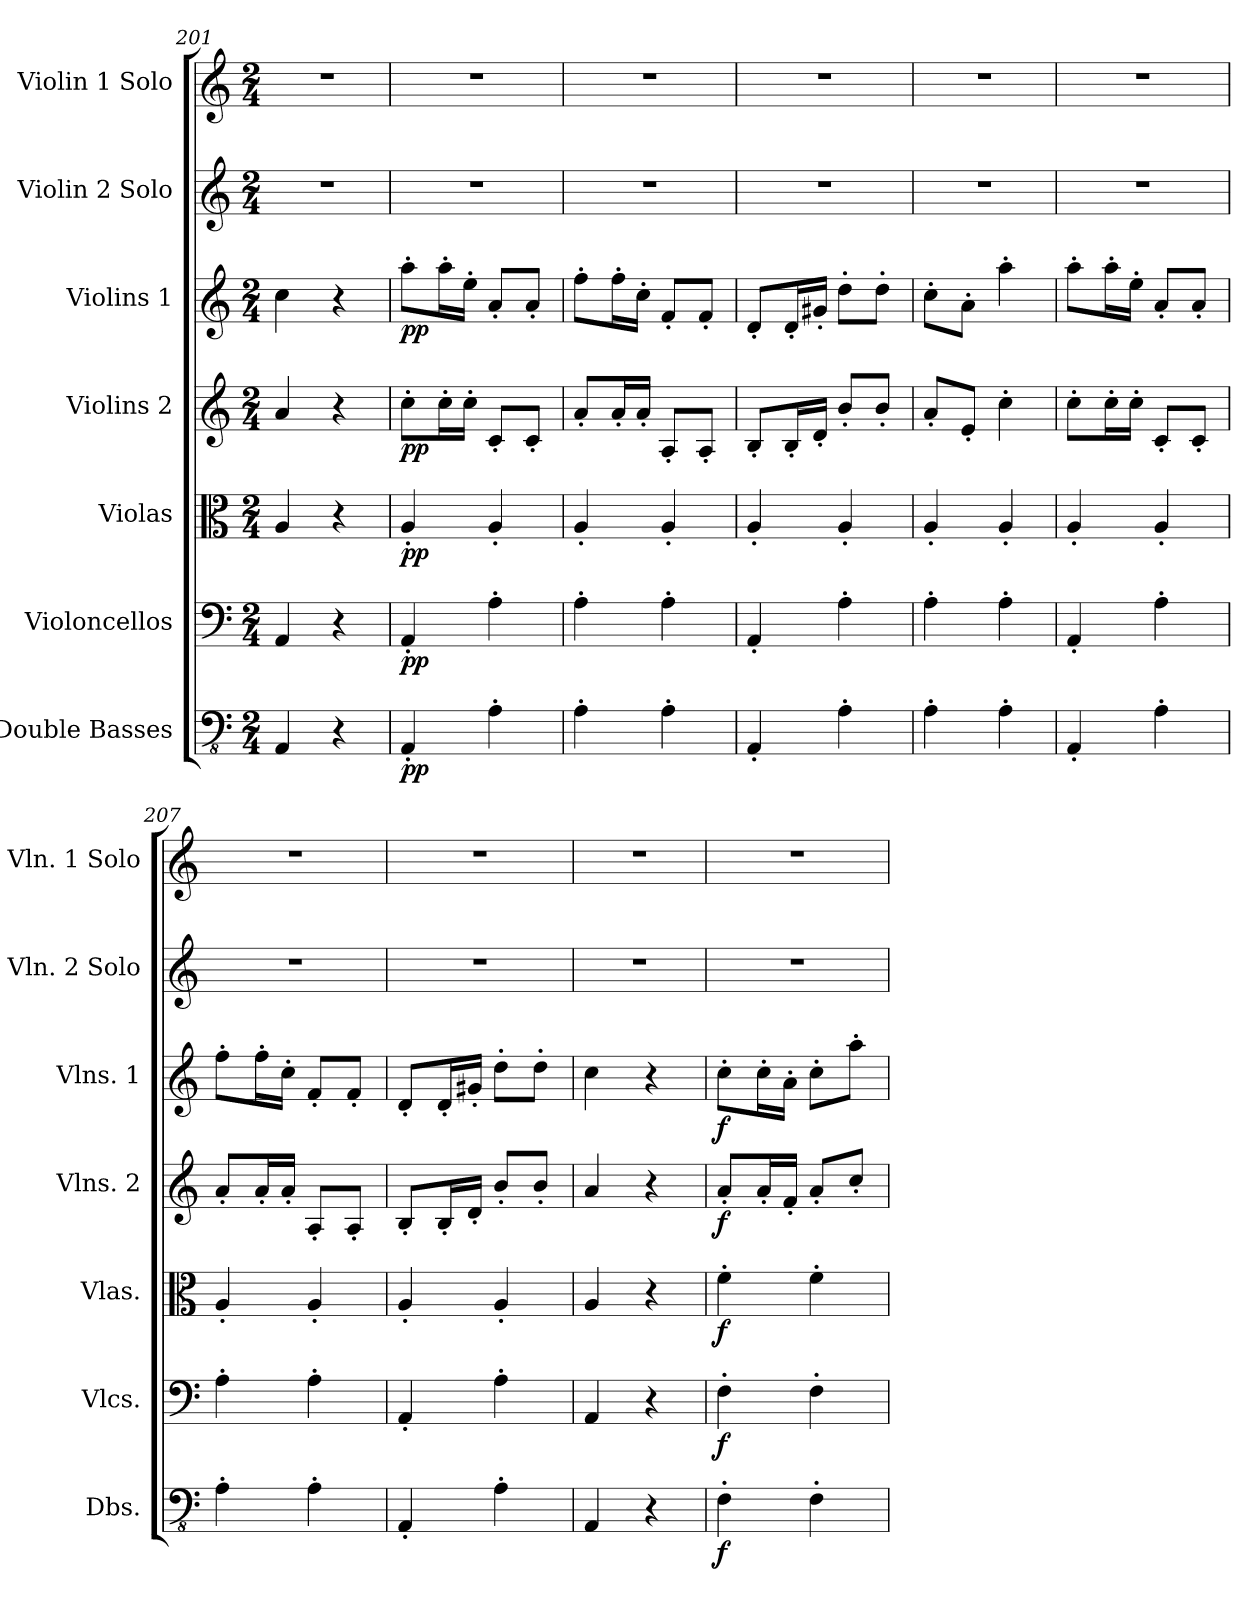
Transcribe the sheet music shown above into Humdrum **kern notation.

**kern	**dynam	**kern	**dynam	**kern	**dynam	**kern	**dynam	**kern	**dynam	**kern	**kern
*part7	*part7	*part6	*part6	*part5	*part5	*part4	*part4	*part3	*part3	*part2	*part1
*staff7	*staff7	*staff6	*staff6	*staff5	*staff5	*staff4	*staff4	*staff3	*staff3	*staff2	*staff1
*I"Double Basses	*	*I"Violoncellos	*	*I"Violas	*	*I"Violins 2	*	*I"Violins 1	*	*I"Violin 2 Solo	*I"Violin 1 Solo
*I'Dbs.	*	*I'Vlcs.	*	*I'Vlas.	*	*I'Vlns. 2	*	*I'Vlns. 1	*	*I'Vln. 2 Solo	*I'Vln. 1 Solo
*clefFv4	*	*clefF4	*	*clefC3	*	*clefG2	*	*clefG2	*	*clefG2	*clefG2
*k[]	*	*k[]	*	*k[]	*	*k[]	*	*k[]	*	*k[]	*k[]
*M2/4	*	*M2/4	*	*M2/4	*	*M2/4	*	*M2/4	*	*M2/4	*M2/4
=201	=201	=201	=201	=201	=201	=201	=201	=201	=201	=201	=201
4AAA/	.	4AA/	.	4A/	.	4a/	.	4cc\	.	2r	2r
4r	.	4r	.	4r	.	4r	.	4r	.	.	.
!!LO:PB:g=z
=202	=202	=202	=202	=202	=202	=202	=202	=202	=202	=202	=202
!	!LO:DY:b	!	!LO:DY:b	!	!LO:DY:b	!	!LO:DY:b	!	!LO:DY:b	!	!
4AAA'/	pp	4AA'/	pp	4A'/	pp	8cc'\L	pp	8aa'\L	pp	2r	2r
.	.	.	.	.	.	16cc'\L	.	16aa'\L	.	.	.
.	.	.	.	.	.	16cc'\JJ	.	16ee'\JJ	.	.	.
4AA'\	.	4A'\	.	4A'/	.	8c'/L	.	8a'/L	.	.	.
.	.	.	.	.	.	8c'/J	.	8a'/J	.	.	.
=203	=203	=203	=203	=203	=203	=203	=203	=203	=203	=203	=203
4AA'\	.	4A'\	.	4A'/	.	8a'/L	.	8ff'\L	.	2r	2r
.	.	.	.	.	.	16a'/L	.	16ff'\L	.	.	.
.	.	.	.	.	.	16a'/JJ	.	16cc'\JJ	.	.	.
4AA'\	.	4A'\	.	4A'/	.	8A'/L	.	8f'/L	.	.	.
.	.	.	.	.	.	8A'/J	.	8f'/J	.	.	.
=204	=204	=204	=204	=204	=204	=204	=204	=204	=204	=204	=204
4AAA'/	.	4AA'/	.	4A'/	.	8B'/L	.	8d'/L	.	2r	2r
.	.	.	.	.	.	16B'/L	.	16d'/L	.	.	.
.	.	.	.	.	.	16d'/JJ	.	16g#X'/JJ	.	.	.
4AA'\	.	4A'\	.	4A'/	.	8b'/L	.	8dd'\L	.	.	.
.	.	.	.	.	.	8b'/J	.	8dd'\J	.	.	.
=205	=205	=205	=205	=205	=205	=205	=205	=205	=205	=205	=205
4AA'\	.	4A'\	.	4A'/	.	8a'/L	.	8cc'\L	.	2r	2r
.	.	.	.	.	.	8e'/J	.	8a'\J	.	.	.
4AA'\	.	4A'\	.	4A'/	.	4cc'\	.	4aa'\	.	.	.
=206	=206	=206	=206	=206	=206	=206	=206	=206	=206	=206	=206
4AAA'/	.	4AA'/	.	4A'/	.	8cc'\L	.	8aa'\L	.	2r	2r
.	.	.	.	.	.	16cc'\L	.	16aa'\L	.	.	.
.	.	.	.	.	.	16cc'\JJ	.	16ee'\JJ	.	.	.
4AA'\	.	4A'\	.	4A'/	.	8c'/L	.	8a'/L	.	.	.
.	.	.	.	.	.	8c'/J	.	8a'/J	.	.	.
=207	=207	=207	=207	=207	=207	=207	=207	=207	=207	=207	=207
4AA'\	.	4A'\	.	4A'/	.	8a'/L	.	8ff'\L	.	2r	2r
.	.	.	.	.	.	16a'/L	.	16ff'\L	.	.	.
.	.	.	.	.	.	16a'/JJ	.	16cc'\JJ	.	.	.
4AA'\	.	4A'\	.	4A'/	.	8A'/L	.	8f'/L	.	.	.
.	.	.	.	.	.	8A'/J	.	8f'/J	.	.	.
=208	=208	=208	=208	=208	=208	=208	=208	=208	=208	=208	=208
4AAA'/	.	4AA'/	.	4A'/	.	8B'/L	.	8d'/L	.	2r	2r
.	.	.	.	.	.	16B'/L	.	16d'/L	.	.	.
.	.	.	.	.	.	16d'/JJ	.	16g#X'/JJ	.	.	.
4AA'\	.	4A'\	.	4A'/	.	8b'/L	.	8dd'\L	.	.	.
.	.	.	.	.	.	8b'/J	.	8dd'\J	.	.	.
=209	=209	=209	=209	=209	=209	=209	=209	=209	=209	=209	=209
4AAA/	.	4AA/	.	4A/	.	4a/	.	4cc\	.	2r	2r
4r	.	4r	.	4r	.	4r	.	4r	.	.	.
!!LO:LB:g=z
=210	=210	=210	=210	=210	=210	=210	=210	=210	=210	=210	=210
!	!LO:DY:b	!	!LO:DY:b	!	!LO:DY:b	!	!LO:DY:b	!	!LO:DY:b	!	!
4FF'\	f	4F'\	f	4f'\	f	8a'/L	f	8cc'\L	f	2r	2r
.	.	.	.	.	.	16a'/L	.	16cc'\L	.	.	.
.	.	.	.	.	.	16f'/JJ	.	16a'\JJ	.	.	.
4FF'\	.	4F'\	.	4f'\	.	8a'/L	.	8cc'\L	.	.	.
.	.	.	.	.	.	8cc'/J	.	8aa'\J	.	.	.
=	=	=	=	=	=	=	=	=	=	=	=
*-	*-	*-	*-	*-	*-	*-	*-	*-	*-	*-	*-
